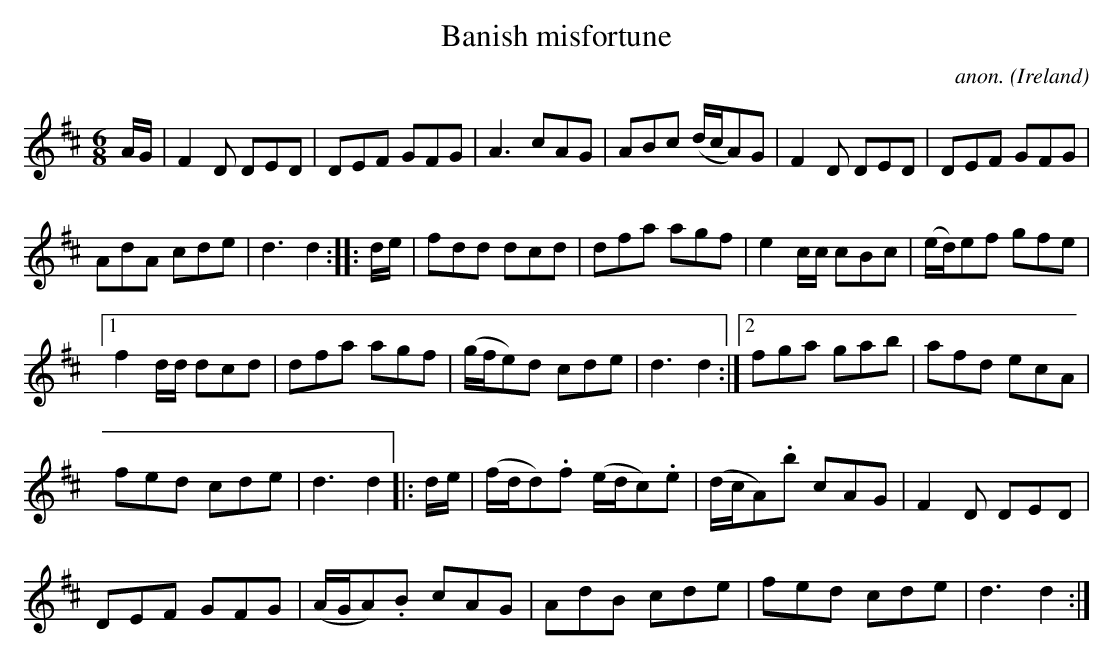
X:1
T:Banish misfortune
C:anon.
O:Ireland
M:6/8
L:1/8
K:D
A/G/|F2D DED|DEF GFG|A3 cAG|ABc (d/c/A)G|F2D DED|DEF GFG|
AdA cde|d3 d2::d/e/|fdd dcd|dfa agf|e2c/c/ cBc|(e/d/)ef gfe|
[1f2d/d/ dcd|dfa agf|(g/f/e)d cde|d3 d2:|[2 fga gab|afd ecA|
fed cde|d3 d2|: d/e/|(f/d/d).f (e/d/c).e|(d/c/A).b cAG|F2D DED|
DEF GFG|(A/G/A).B cAG|AdB cde|fed cde|d3 d2:|
